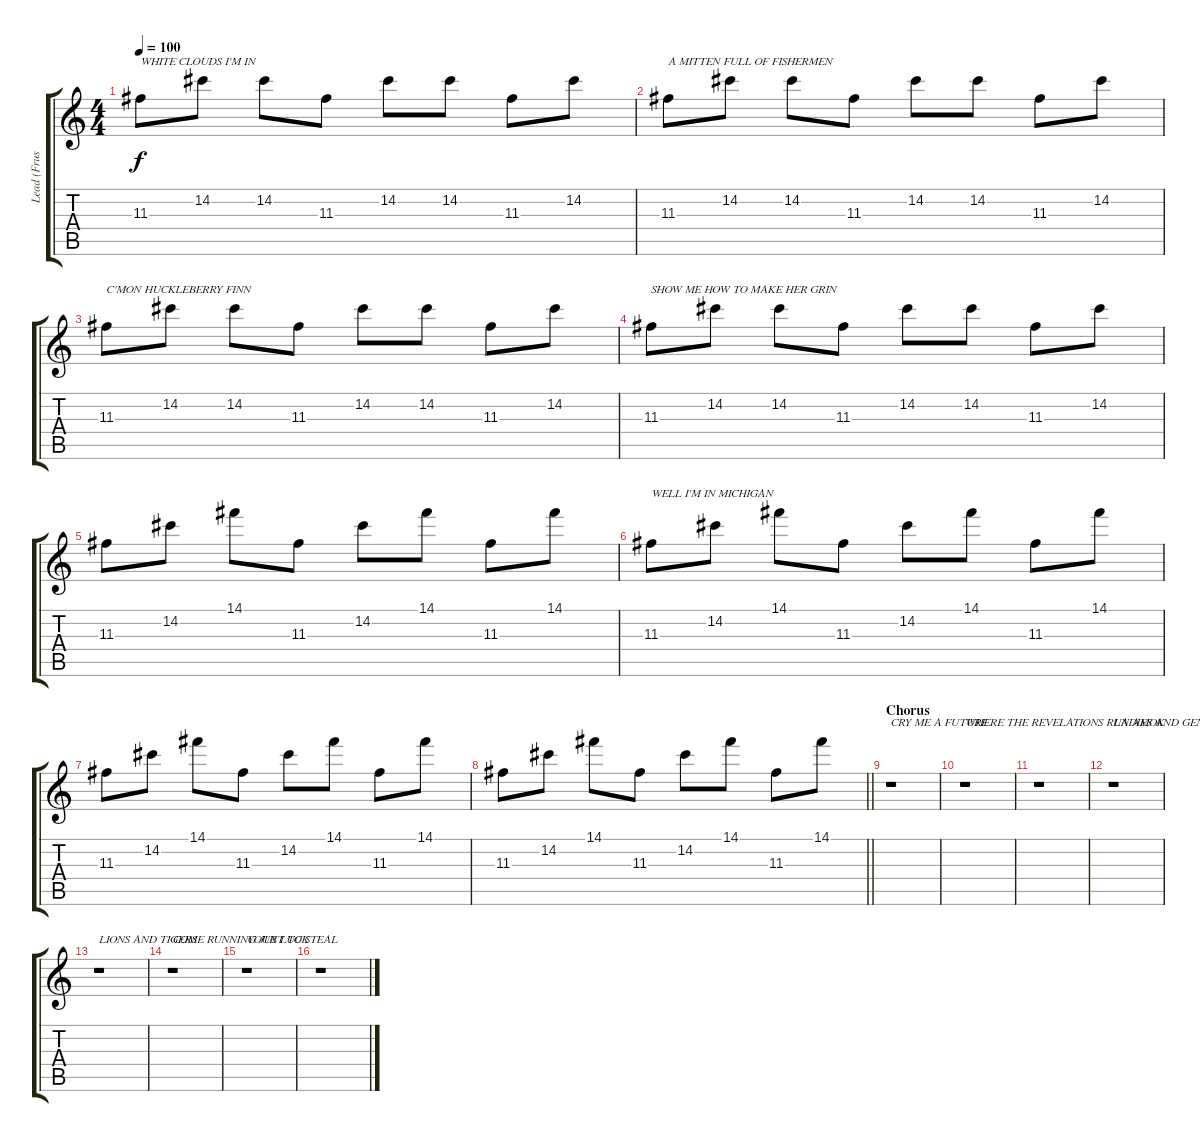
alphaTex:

\track ("Lead (Fruscante)" "Lead (Frus") {instrument distortionguitar}
\staff {score tabs}
\tuning (E4 B3 G3 D3 A2 E2) {hide}
\ts (4 4)
\tempo 100
\clef g2
\ks c
11.3.8{txt "WHITE CLOUDS I'M IN" dy f} 14.2.8 14.2.8 11.3.8 14.2.8 14.2.8 11.3.8 14.2.8 |
11.3.8{txt "A MITTEN FULL OF FISHERMEN"} 14.2.8 14.2.8 11.3.8 14.2.8 14.2.8 11.3.8 14.2.8 |
11.3.8{txt "C'MON HUCKLEBERRY FINN"} 14.2.8 14.2.8 11.3.8 14.2.8 14.2.8 11.3.8 14.2.8 |
11.3.8{txt "SHOW ME HOW TO MAKE HER GRIN"} 14.2.8 14.2.8 11.3.8 14.2.8 14.2.8 11.3.8 14.2.8 |
11.3.8 14.2.8 14.1.8 11.3.8 14.2.8 14.1.8 11.3.8 14.1.8 |
11.3.8{txt "WELL I'M IN MICHIGAN"} 14.2.8 14.1.8 11.3.8 14.2.8 14.1.8 11.3.8 14.1.8 |
11.3.8 14.2.8 14.1.8 11.3.8 14.2.8 14.1.8 11.3.8 14.1.8 |
\barLineRight lightlight
11.3.8 14.2.8 14.1.8 11.3.8 14.2.8 14.1.8 11.3.8 14.1.8 |
\section ("" "Chorus")
r.1{txt "CRY ME A FUTURE"} |
r.1{txt "WHERE THE REVELATIONS RUN AMOK"} |
r.1 |
r.1{txt "LADIES AND GENTLEMEN"} |
r.1{txt "LIONS AND TIGERS"} |
r.1{txt "COME RUNNING JUST TO STEAL"} |
r.1{txt "YOUR LUCK"} |
r.1
